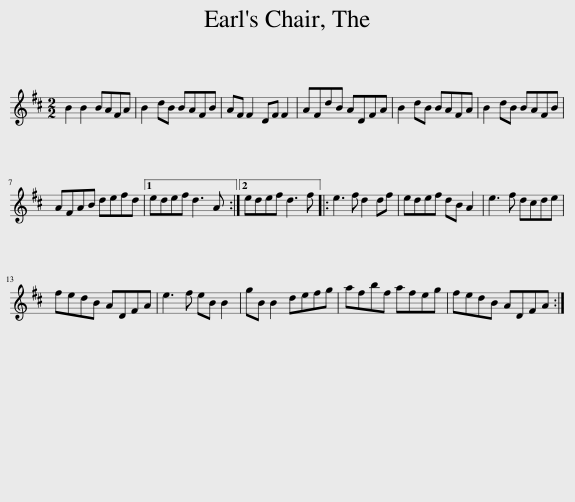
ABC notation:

X:1
L:1/8
M:2/2
I:linebreak $
K:Bmin
V:1 treble
V:1
 B2 B2 BAFA | B2 dB BAFB | AF F2 DF F2 | AFdB ADFA | B2 dB BAFA | %5
 B2 dB BAFB |$ AFAB defd |1 edef d3 A :|2 edef d3 f |: e3 f d2 df | %10
 edef dB A2 | e3 f dcde |$ fedB ADFA | e3 f eB B2 | gB B2 defg | %15
 afbf afeg | fedB ADFA :| %17
